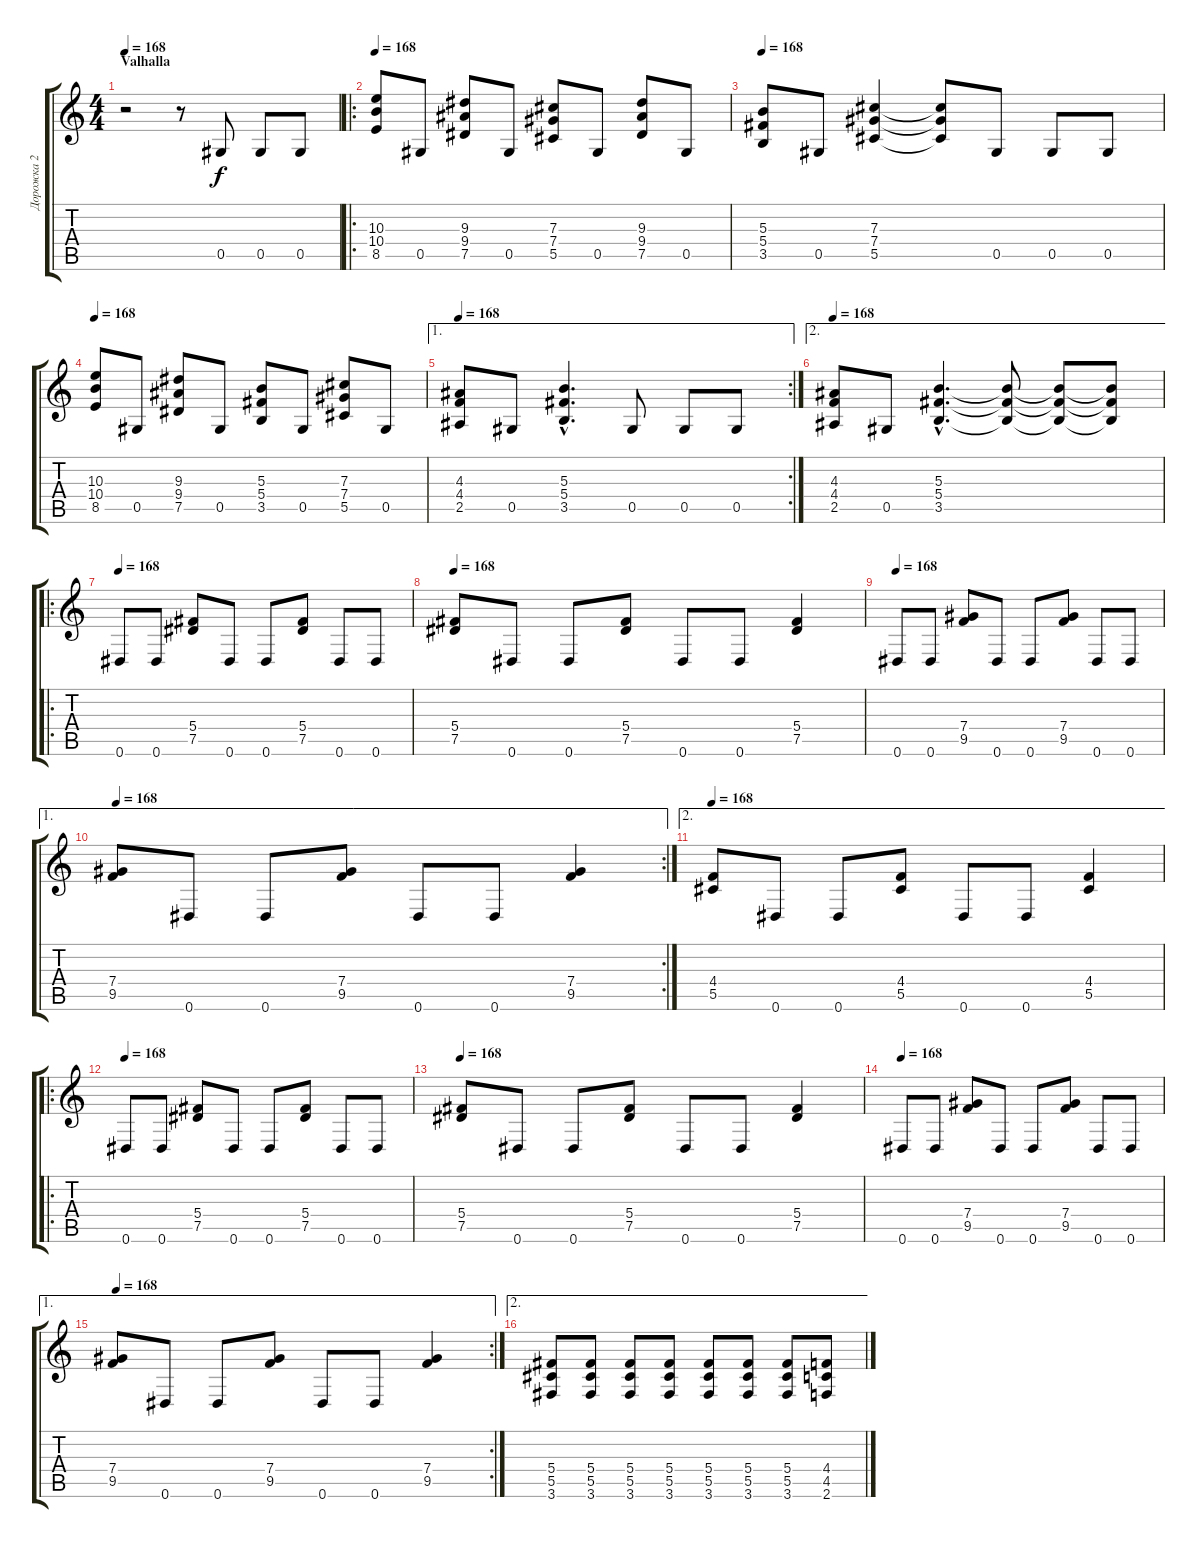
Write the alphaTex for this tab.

\track ("Дорожка 2" "Дорожка 2") {instrument distortionguitar}
\staff {score tabs}
\tuning (Eb4 Bb3 Gb3 Db3 Ab2 Eb2) {hide}
\ts (4 4)
\section ("" "Valhalla")
\tempo 168
\clef g2
\ks c
r.2{dy f instrument distortionguitar} r.8 0.5.8 0.5.8 0.5.8 |
\ro
\tempo 168
(10.3 10.4 8.5).8 0.5.8 (9.3 9.4 7.5).8 0.5.8 (7.3 7.4 5.5).8 0.5.8 (9.3 9.4 7.5).8 0.5.8 |
\tempo 168
(5.3 5.4 3.5).8 0.5.8 (7.3 7.4 5.5).4 (7.3{t} 7.4{t} 5.5{t}).8 0.5.8 0.5.8 0.5.8 |
\tempo 168
(10.3 10.4 8.5).8 0.5.8 (9.3 9.4 7.5).8 0.5.8 (5.3 5.4 3.5).8 0.5.8 (7.3 7.4 5.5).8 0.5.8 |
\ae 1
\rc 2
\tempo 168
(4.3 4.4 2.5).8 0.5.8 (5.3{hac} 5.4{hac} 3.5{hac}).4{d} 0.5.8 0.5.8 0.5.8 |
\ae 2
\tempo 168
(4.3 4.4 2.5).8 0.5.8 (5.3{hac} 5.4{hac} 3.5{hac}).4{d} (5.3{t} 5.4{t} 3.5{t}).8 (5.3{t} 5.4{t} 3.5{t}).8 (5.3{t} 5.4{t} 3.5{t}).8 |
\ro
\tempo 168
0.6.8 0.6.8 (5.4 7.5).8 0.6.8 0.6.8 (5.4 7.5).8 0.6.8 0.6.8 |
\tempo 168
(5.4 7.5).8 0.6.8 0.6.8 (5.4 7.5).8 0.6.8 0.6.8 (5.4 7.5).4 |
\tempo 168
0.6.8 0.6.8 (7.4 9.5).8 0.6.8 0.6.8 (7.4 9.5).8 0.6.8 0.6.8 |
\ae 1
\rc 2
\tempo 168
(7.4 9.5).8 0.6.8 0.6.8 (7.4 9.5).8 0.6.8 0.6.8 (7.4 9.5).4 |
\ae 2
\tempo 168
(4.4 5.5).8 0.6.8 0.6.8 (4.4 5.5).8 0.6.8 0.6.8 (4.4 5.5).4 |
\ro
\tempo 168
0.6.8 0.6.8 (5.4 7.5).8 0.6.8 0.6.8 (5.4 7.5).8 0.6.8 0.6.8 |
\tempo 168
(5.4 7.5).8 0.6.8 0.6.8 (5.4 7.5).8 0.6.8 0.6.8 (5.4 7.5).4 |
\tempo 168
0.6.8 0.6.8 (7.4 9.5).8 0.6.8 0.6.8 (7.4 9.5).8 0.6.8 0.6.8 |
\ae 1
\rc 2
\tempo 168
(7.4 9.5).8 0.6.8 0.6.8 (7.4 9.5).8 0.6.8 0.6.8 (7.4 9.5).4 |
\ae 2
(5.4 5.5 3.6).8 (5.4 5.5 3.6).8 (5.4 5.5 3.6).8 (5.4 5.5 3.6).8 (5.4 5.5 3.6).8 (5.4 5.5 3.6).8 (5.4 5.5 3.6).8 (4.4 4.5 2.6).8
